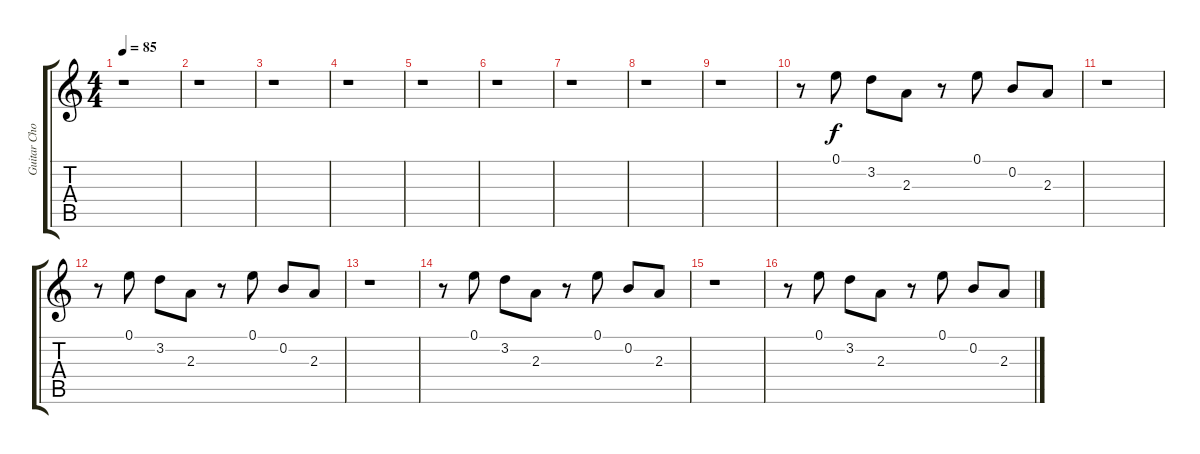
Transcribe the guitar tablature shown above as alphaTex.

\track ("Guitar Chorus" "Guitar Cho") {instrument overdrivenguitar}
\staff {score tabs}
\tuning (E4 B3 G3 D3 A2 E2) {hide}
\ts (4 4)
\tempo 85
\clef g2
\ks c
r.1{dy f} |
r.1 |
r.1 |
r.1 |
r.1 |
r.1 |
r.1 |
r.1 |
r.1 |
r.8 0.1.8 3.2.8 2.3.8 r.8 0.1.8 0.2.8 2.3.8 |
r.1 |
r.8 0.1.8 3.2.8 2.3.8 r.8 0.1.8 0.2.8 2.3.8 |
r.1 |
r.8 0.1.8 3.2.8 2.3.8 r.8 0.1.8 0.2.8 2.3.8 |
r.1 |
r.8 0.1.8 3.2.8 2.3.8 r.8 0.1.8 0.2.8 2.3.8
